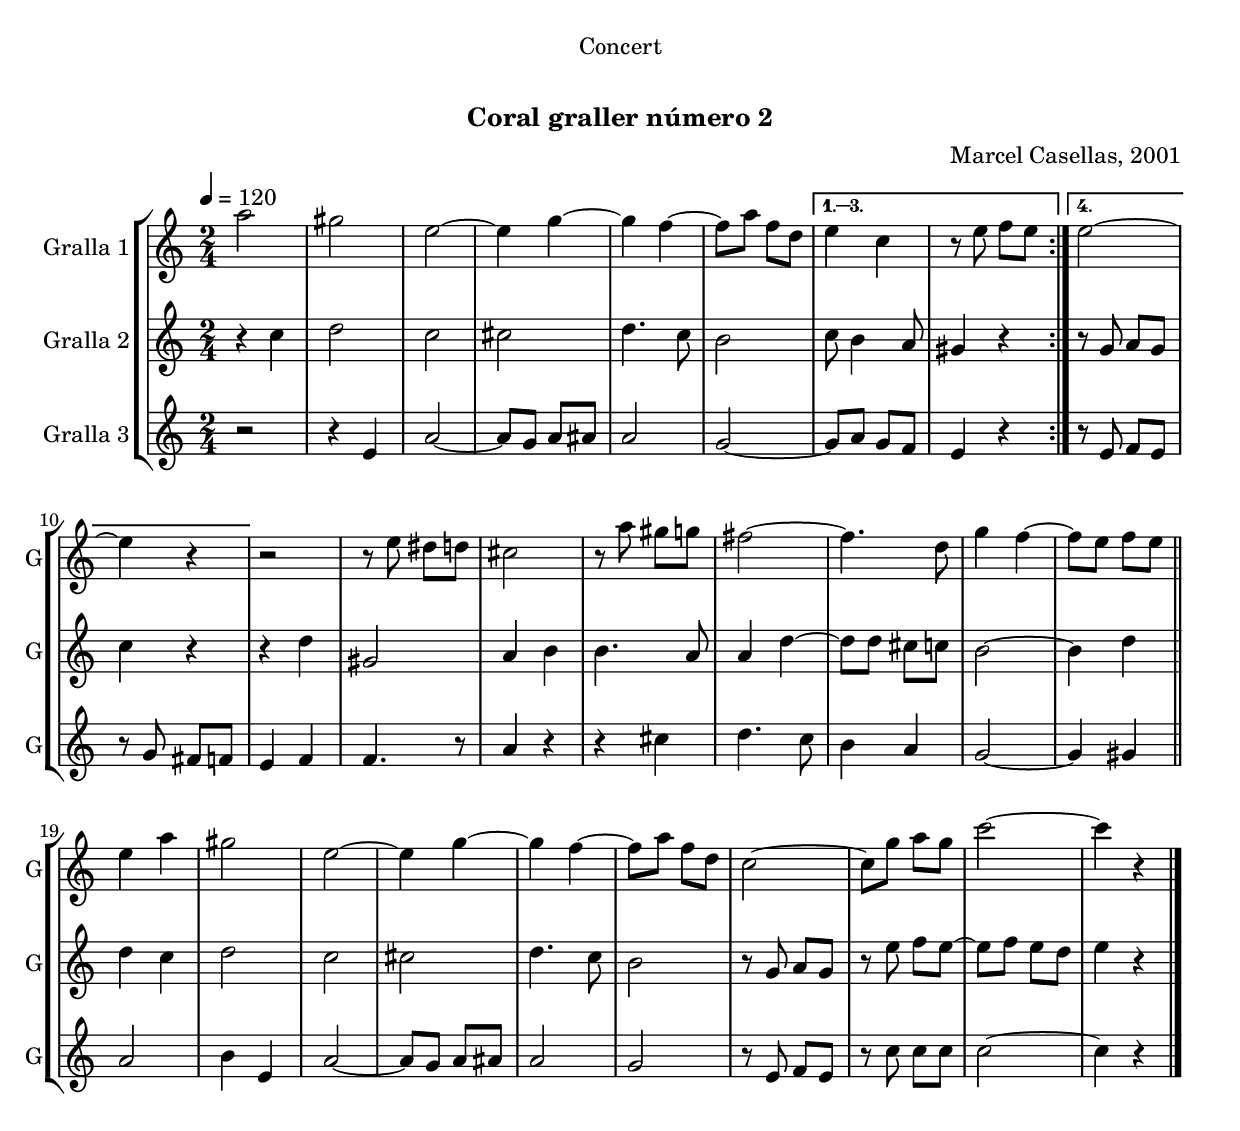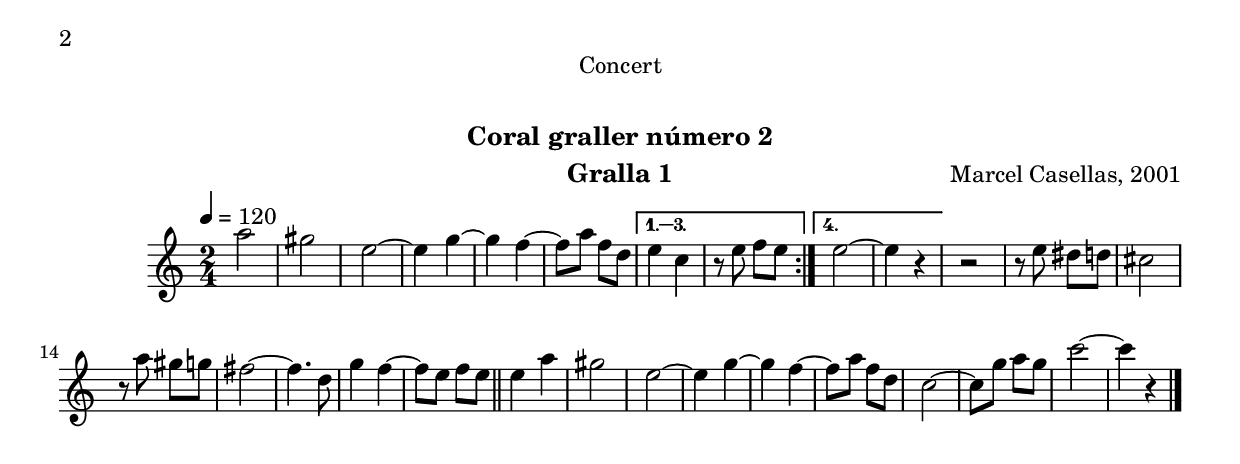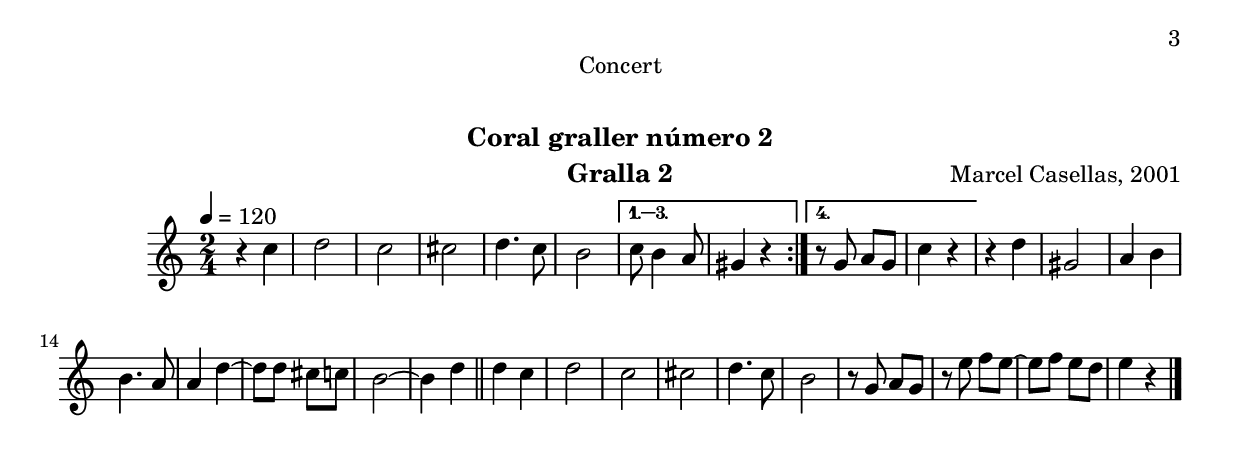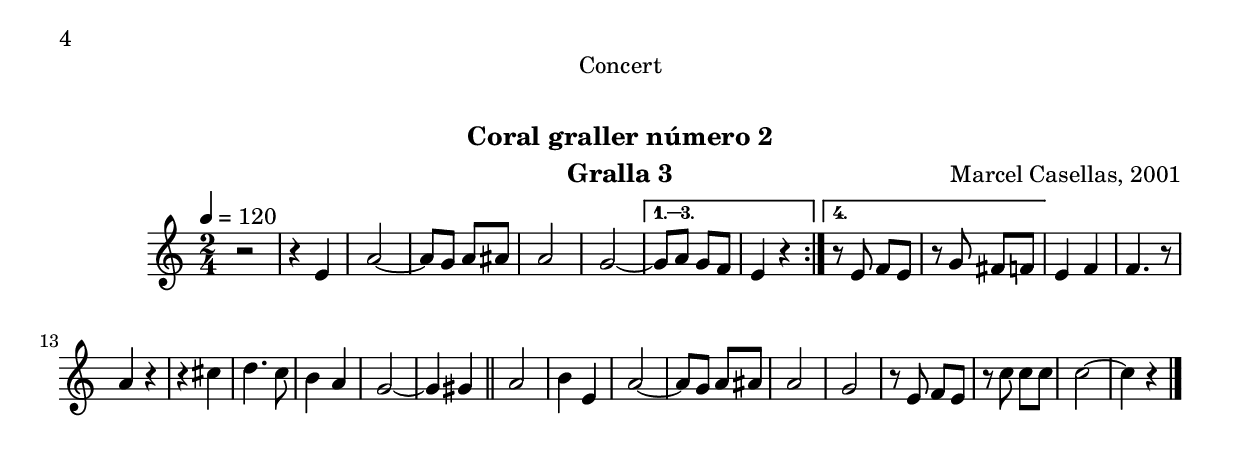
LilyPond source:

\version "2.22.1"

\header {
  dedication="Concert"
  title="   "
  subtitle="Coral graller número 2"
  subsubtitle=""
  poet=""
  meter=""
  piece=""
  composer="Marcel Casellas, 2001"
  arranger=""
  opus=""
  instrument=""
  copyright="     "
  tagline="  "
}

liniaroAa =
\relative a''
{
  \tempo 4=120
  \clef treble
  \key c \major
  \time 2/4
  \repeat volta 4 { a2  |
  gis2  |
  e2 ~  |
  e4 g ~  |
  %05
  g4 f ~  |
  f8 a f d }
  \alternative { { e4 c  |
  r8 e f e }
  { e2 ~  |
  %10
  e4 r } }
  r2  |
  r8 e dis d  |
  cis2  |
  r8 a' gis g  |
  %15
  fis2 ~  |
  fis4. d8  |
  g4 f ~  |
  f8 e f e  \bar "||"
  e4 a  |
  %20
  gis2  |
  e2 ~  |
  e4 g ~  |
  g4 f ~  |
  f8 a f d  |
  %25
  c2 ~  |
  c8 g' a g  |
  c2 ~  |
  c4 r  \bar "|."
}

liniaroAb =
\relative c''
{
  \tempo 4=120
  \clef treble
  \key c \major
  \time 2/4
  \repeat volta 4 { r4 c  |
  d2  |
  c2  |
  cis2  |
  %05
  d4. c8  |
  b2 }
  \alternative { { c8 b4 a8  |
  gis4 r }
  { r8 g a g  |
  %10
  c4 r } }
  r4 d  |
  gis,2  |
  a4 b  |
  b4. a8  |
  %15
  a4 d ~  |
  d8 d cis c  |
  b2 ~  |
  b4 d  \bar "||"
  d4 c  |
  %20
  d2  |
  c2  |
  cis2  |
  d4. c8  |
  b2  |
  %25
  r8 g a g  |
  r8 e' f e ~  |
  e8 f e d  |
  e4 r  \bar "|."
}

liniaroAc =
\relative e'
{
  \tempo 4=120
  \clef treble
  \key c \major
  \time 2/4
  \repeat volta 4 { r2  |
  r4 e  |
  a2 ~  |
  a8 g a ais  |
  %05
  a2  |
  g2 ~ }
  \alternative { { g8 a g f  |
  e4 r }
  { r8 e f e  |
  %10
  r8 g fis f } }
  e4 f  |
  f4. r8  | % kompletite
  a4 r  |
  r4 cis  |
  %15
  d4. c8  |
  b4 a  |
  g2 ~  |
  g4 gis  \bar "||"
  a2  |
  %20
  b4 e,  |
  a2 ~  |
  a8 g a ais  |
  a2  |
  g2  |
  %25
  r8 e f e  |
  r8 c' c c  |
  c2 ~  |
  c4 r  \bar "|."
}

\bookpart {
  \score {
    \new StaffGroup {
      \override Score.RehearsalMark #'self-alignment-X = #LEFT
      <<
        \new Staff \with {instrumentName = #"Gralla 1" shortInstrumentName = #"G"} \liniaroAa
        \new Staff \with {instrumentName = #"Gralla 2" shortInstrumentName = #"G"} \liniaroAb
        \new Staff \with {instrumentName = #"Gralla 3" shortInstrumentName = #"G"} \liniaroAc
      >>
    }
    \layout {}
  }
  \score { \unfoldRepeats
    \new StaffGroup {
      \override Score.RehearsalMark #'self-alignment-X = #LEFT
      <<
        \new Staff \with {instrumentName = #"Gralla 1" shortInstrumentName = #"G"} \liniaroAa
        \new Staff \with {instrumentName = #"Gralla 2" shortInstrumentName = #"G"} \liniaroAb
        \new Staff \with {instrumentName = #"Gralla 3" shortInstrumentName = #"G"} \liniaroAc
      >>
    }
    \midi {
      \set Staff.midiInstrument = "oboe"
      \set DrumStaff.midiInstrument = "drums"
    }
  }
}

\bookpart {
  \header {instrument="Gralla 1"}
  \score {
    \new StaffGroup {
      \override Score.RehearsalMark #'self-alignment-X = #LEFT
      <<
        \new Staff \liniaroAa
      >>
    }
    \layout {}
  }
  \score { \unfoldRepeats
    \new StaffGroup {
      \override Score.RehearsalMark #'self-alignment-X = #LEFT
      <<
        \new Staff \liniaroAa
      >>
    }
    \midi {
      \set Staff.midiInstrument = "oboe"
      \set DrumStaff.midiInstrument = "drums"
    }
  }
}

\bookpart {
  \header {instrument="Gralla 2"}
  \score {
    \new StaffGroup {
      \override Score.RehearsalMark #'self-alignment-X = #LEFT
      <<
        \new Staff \liniaroAb
      >>
    }
    \layout {}
  }
  \score { \unfoldRepeats
    \new StaffGroup {
      \override Score.RehearsalMark #'self-alignment-X = #LEFT
      <<
        \new Staff \liniaroAb
      >>
    }
    \midi {
      \set Staff.midiInstrument = "oboe"
      \set DrumStaff.midiInstrument = "drums"
    }
  }
}

\bookpart {
  \header {instrument="Gralla 3"}
  \score {
    \new StaffGroup {
      \override Score.RehearsalMark #'self-alignment-X = #LEFT
      <<
        \new Staff \liniaroAc
      >>
    }
    \layout {}
  }
  \score { \unfoldRepeats
    \new StaffGroup {
      \override Score.RehearsalMark #'self-alignment-X = #LEFT
      <<
        \new Staff \liniaroAc
      >>
    }
    \midi {
      \set Staff.midiInstrument = "oboe"
      \set DrumStaff.midiInstrument = "drums"
    }
  }
}

